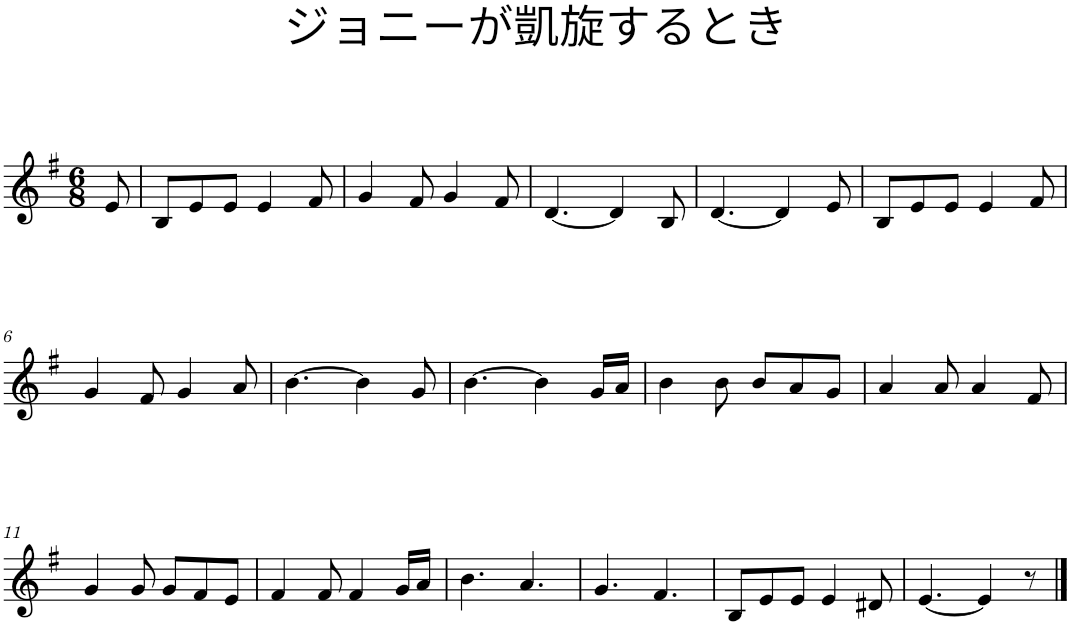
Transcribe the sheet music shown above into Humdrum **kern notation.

**kern
*part1
*staff1
*I"Piano
*I'Pno.
*clefG2
*k[f#]
*M6/8
=
8e/
=1
8B/L
8e/
8e/J
4e/
8f#/
=2
4g/
8f#/
4g/
8f#/
=3
[<4.d/
4d/]
8B/
=4
[<4.d/
4d/]
8e/
=5
8B/L
8e/
8e/J
4e/
8f#/
!!LO:LB:g=z
=6
4g/
8f#/
4g/
8a/
=7
[>4.b\
4b\]
8g/
=8
[>4.b\
4b\]
16g/LL
16a/JJ
=9
4b\
8b\
8b/L
8a/
8g/J
=10
4a/
8a/
4a/
8f#/
!!LO:LB:g=z
=11
4g/
8g/
8g/L
8f#/
8e/J
=12
4f#/
8f#/
4f#/
16g/LL
16a/JJ
=13
4.b\
4.a/
=14
4.g/
4.f#/
=15
8B/L
8e/
8e/J
4e/
8d#X/
=16
[<4.e/
4e/]
8r
==
*-
